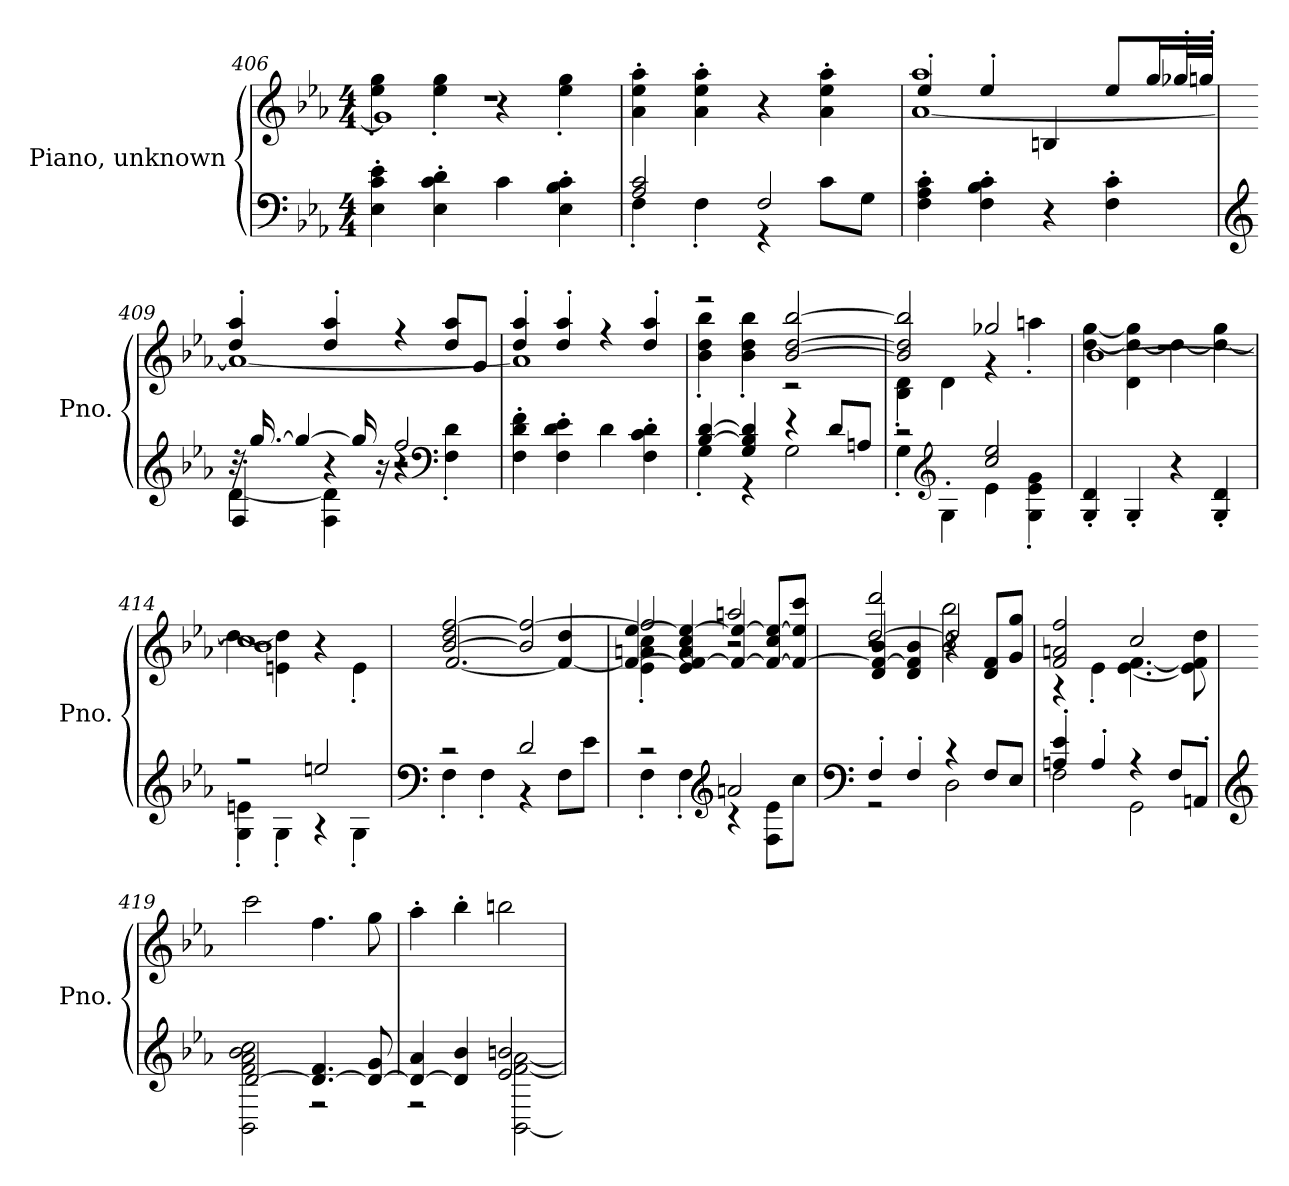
**kern	**kern
*part1	*part1
*staff2	*staff1
*I"Piano, unknown	*
*I'Pno.	*
*clefF4	*clefG2
*k[b-e-a-]	*k[b-e-a-]
*M4/4	*M4/4
=406	=406
*	*^
*	*	*^
4E-\' 4c\' 4e-\'	1r	4ee-\' 4gg\'	1g]
4E-\' 4c\' 4d\'	.	4ee-\' 4gg\'	.
4c\	.	4r	.
4E-\' 4B-\' 4c\'	.	4ee-\' 4gg\'	.
*	*v	*v	*v
=407	=407
*^	*
2A-/ 2c/	4F'\	4a-\' 4ee-\' 4aa-\'
.	4F'\	4a-\' 4ee-\' 4aa-\'
2F/	4r	4r
.	8c\L	4a-\' 4ee-\' 4aa-\'
.	8G\J	.
*v	*v	*
=408	=408
*	*^
4F\' 4A-\' 4c\'	4ee-'/	[1a- 1aa-
4F\' 4B-\' 4c\'	4ee-'/	.
4r	4Bn/	.
4F\' 4c\'	8ee-/L	.
.	16gg/L	.
.	32gg-X'/L	.
.	32ggn'/JJJ	.
!!LO:PB:g=z	!!
=409	=409	=409
*clefG2	*	*
*^	*	*
*	*^	*	*
32r	[4d\	4F'/	4dd/' 4aa-/'	1a-_
[16.gg/	.	.	.	.
4gg/_	.	.	.	.
.	4F\ 4d\]	4r	4dd/' 4aa-/'	.
16gg/]	.	.	.	.
16r	.	.	.	.
2ff/	4r	2r	4r	.
*clefF4	*	*	*	*
.	4F\' 4d\'	.	8dd/ 8aa-/L	.
.	.	.	8g/J	.
*v	*v	*v	*	*
=410	=410	=410
4F\' 4d\' 4f\'	4dd/' 4aa-/'	1a-]
4F\' 4d\' 4e-\'	4dd/' 4aa-/'	.
4d\	4r	.
4F\' 4c\' 4d\'	4dd/' 4aa-/'	.
=411	=411	=411
*^	*	*
[4B-/ [4d/	4G'\	2r	4b-\' 4dd\' 4bb-\'
4G/ 4B-/] 4d/]	4r	.	4b-\' 4dd\' 4bb-\'
4r	2G\	[2b-/ [2dd/ [2bb-/	2r
8d/L	.	.	.
8An/J	.	.	.
=412	=412	=412	=412
2r	4G'\	2b-/] 2dd/] 2bb-/]	4B-\' 4d\'
*clefG2	*	*	*
.	4G'\	.	4d\
2cc/ 2ee-/	4e-\	2gg-X/	4r
.	4G\' 4e-\' 4g\'	.	4aan'\
*v	*v	*	*
!!LO:LB:g=z
=413	=413	=413
*	*	*^
4G/' 4d/'	1r	[4dd\ [4gg\	[1b-
4G'/	.	4d\ 4dd\_ 4gg\]	.
4r	.	4dd\_	.
4G/' 4d/'	.	4dd\_ 4gg\	.
=414	=414	=414	=414
*^	*	*	*
2r	4G\' 4en\'	1cc	4dd\_	1b-]
.	4G'\	.	4en\ 4dd\]	.
2een/	4r	.	4r	.
.	4G'\	.	4e'\	.
*	*	*v	*v	*v
=415	=415	=415
*clefF4	*	*
*	*	*^
2r	4F'\	[2b-/ 2dd/ [2ff/	[2.f/
.	4F'\	.	.
2d/	4r	2b-/] 2ff/_	.
.	8F\L	.	4f/_ 4dd/
.	8e-\J	.	.
=416	=416	=416	=416
*	*	*	*^
2r	4F'\	2ff/]	4e-\' 4an\' 4cc\'	4f/_ [4ee-/
.	4F'\	.	4r	4e-/ 4f/_ 4a/ 4cc/ 4ee-/_
*clefG2	*	*	*	*
2an/	4r	2aan/	2r	4f/_ 4ee-/_
.	8F\ 8e-\L	.	.	8f/_ 8cc/ 8ee-/_L
.	8cc\J	.	.	8f/_ 8ee-/] 8ccc/J
!!LO:LB:g=z	!!	!!
=417	=417	=417	=417	=417
*clefF4	*	*	*	*
4F'/	2r	[2dd/ 2ddd/	2r	4d/ 4f/_ 4b-/
4F'/	.	.	.	4d/ 4f/] 4b-/
4r	2D\	2dd/]	2b-\ 2bb-\	4r
8F/L	.	.	.	8d/ 8f/L
8E-/J	.	.	.	8g/ 8gg/J
*	*	*	*v	*v
=418	=418	=418	=418
4An/' 4e-/'	2F\	2f/ 2an/ 2ff/	4r
4A'/	.	.	4e-'\
4r	2GG\	2cc/	[4.e-\ [4.f\
8F/L	.	.	.
8AAn'/J	.	.	8e-\] 8f\] 8dd\
*	*	*v	*v
=419	=419	=419
*clefG2	*	*
[2d/	2BB-\ 2f\ 2a-\ 2b-\ 2cc\	2ccc\
4.d/_ 4.f/	2r	4.ff\
8d/_ 8g/	.	8gg\
=420	=420	=420
4d/_ 4a-/	2r	4aa-'\
4d/] 4b-/	.	4bb-'\
2e-/ 2bn/	[2BB-\ [2f\ [2a-\	2bbn\
*v	*v	*
=	=
*-	*-
